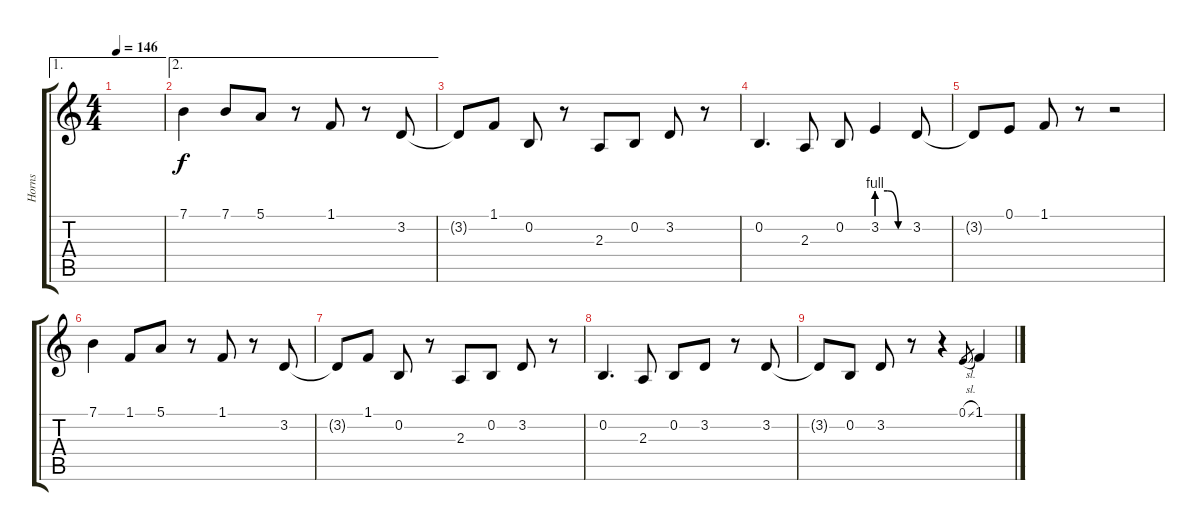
\track ("Horns" "Horns") {instrument brasssection}
\staff {score tabs}
\tuning (E4 B3 G3 D3 A2 E2) {hide}
\ae 1
\ts (4 4)
\tempo 146
\clef g2
\ks c
|
\ae 2
7.1.4 7.1.8 5.1.8 r.8 1.1.8 r.8 3.2.8 |
3.2{t}.8 1.1.8 0.2.8 r.8 2.3.8 0.2.8 3.2.8 r.8 |
0.2.4{d} 2.3.8 0.2.8 3.2{be (custom 0 4 20 4 40 0 60 0)}.4 3.2.8 |
3.2{t}.8 0.1.8 1.1.8 r.8 r.2 |
7.1.4 1.1.8 5.1.8 r.8 1.1.8 r.8 3.2.8 |
3.2{t}.8 1.1.8 0.2.8 r.8 2.3.8 0.2.8 3.2.8 r.8 |
0.2.4{d} 2.3.8 0.2.8 3.2.8 r.8 3.2.8 |
3.2{t}.8 0.2.8 3.2.8 r.8 r.4 0.1{sl}.8{gr} 1.1.4
